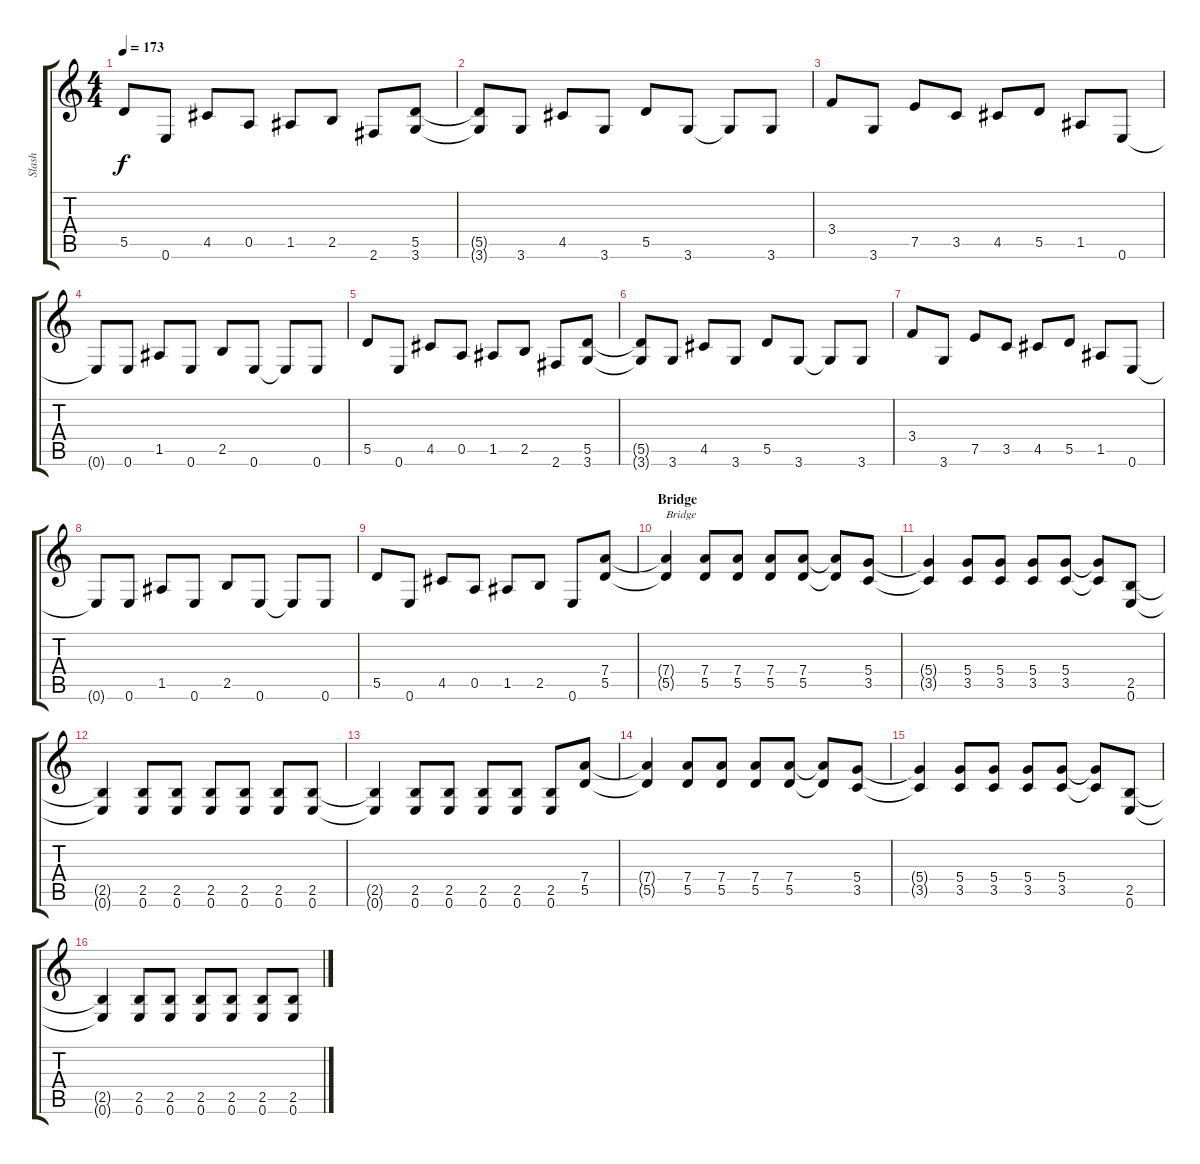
\track ("Slash" "Slash") {instrument distortionguitar}
\staff {score tabs}
\tuning (E4 B3 G3 D3 A2 E2) {hide}
\ts (4 4)
\tempo 173
\clef g2
\ks c
5.5.8{dy f} 0.6.8 4.5.8 0.5.8 1.5.8 2.5.8 2.6.8 (5.5 3.6).8 |
(5.5{t} 3.6{t}).8 3.6.8 4.5.8 3.6.8 5.5.8 3.6.8 3.6{t}.8 3.6.8 |
3.4.8 3.6.8 7.5.8 3.5.8 4.5.8 5.5.8 1.5.8 0.6.8 |
0.6{t}.8 0.6.8 1.5.8 0.6.8 2.5.8 0.6.8 0.6{t}.8 0.6.8 |
5.5.8 0.6.8 4.5.8 0.5.8 1.5.8 2.5.8 2.6.8 (5.5 3.6).8 |
(5.5{t} 3.6{t}).8 3.6.8 4.5.8 3.6.8 5.5.8 3.6.8 3.6{t}.8 3.6.8 |
3.4.8 3.6.8 7.5.8 3.5.8 4.5.8 5.5.8 1.5.8 0.6.8 |
0.6{t}.8 0.6.8 1.5.8 0.6.8 2.5.8 0.6.8 0.6{t}.8 0.6.8 |
5.5.8 0.6.8 4.5.8 0.5.8 1.5.8 2.5.8 0.6.8 (7.4 5.5).8 |
\section ("" "Bridge")
(7.4{t} 5.5{t}).4{txt "Bridge"} (7.4 5.5).8 (7.4 5.5).8 (7.4 5.5).8 (7.4 5.5).8 (7.4{t} 5.5{t}).8 (5.4 3.5).8 |
(5.4{t} 3.5{t}).4 (5.4 3.5).8 (5.4 3.5).8 (5.4 3.5).8 (5.4 3.5).8 (5.4{t} 3.5{t}).8 (2.5 0.6).8 |
(2.5{t} 0.6{t}).4 (2.5 0.6).8 (2.5 0.6).8 (2.5 0.6).8 (2.5 0.6).8 (2.5 0.6).8 (2.5 0.6).8 |
(2.5{t} 0.6{t}).4 (2.5 0.6).8 (2.5 0.6).8 (2.5 0.6).8 (2.5 0.6).8 (2.5 0.6).8 (7.4 5.5).8 |
(7.4{t} 5.5{t}).4 (7.4 5.5).8 (7.4 5.5).8 (7.4 5.5).8 (7.4 5.5).8 (7.4{t} 5.5{t}).8 (5.4 3.5).8 |
(5.4{t} 3.5{t}).4 (5.4 3.5).8 (5.4 3.5).8 (5.4 3.5).8 (5.4 3.5).8 (5.4{t} 3.5{t}).8 (2.5 0.6).8 |
(2.5{t} 0.6{t}).4 (2.5 0.6).8 (2.5 0.6).8 (2.5 0.6).8 (2.5 0.6).8 (2.5 0.6).8 (2.5 0.6).8
